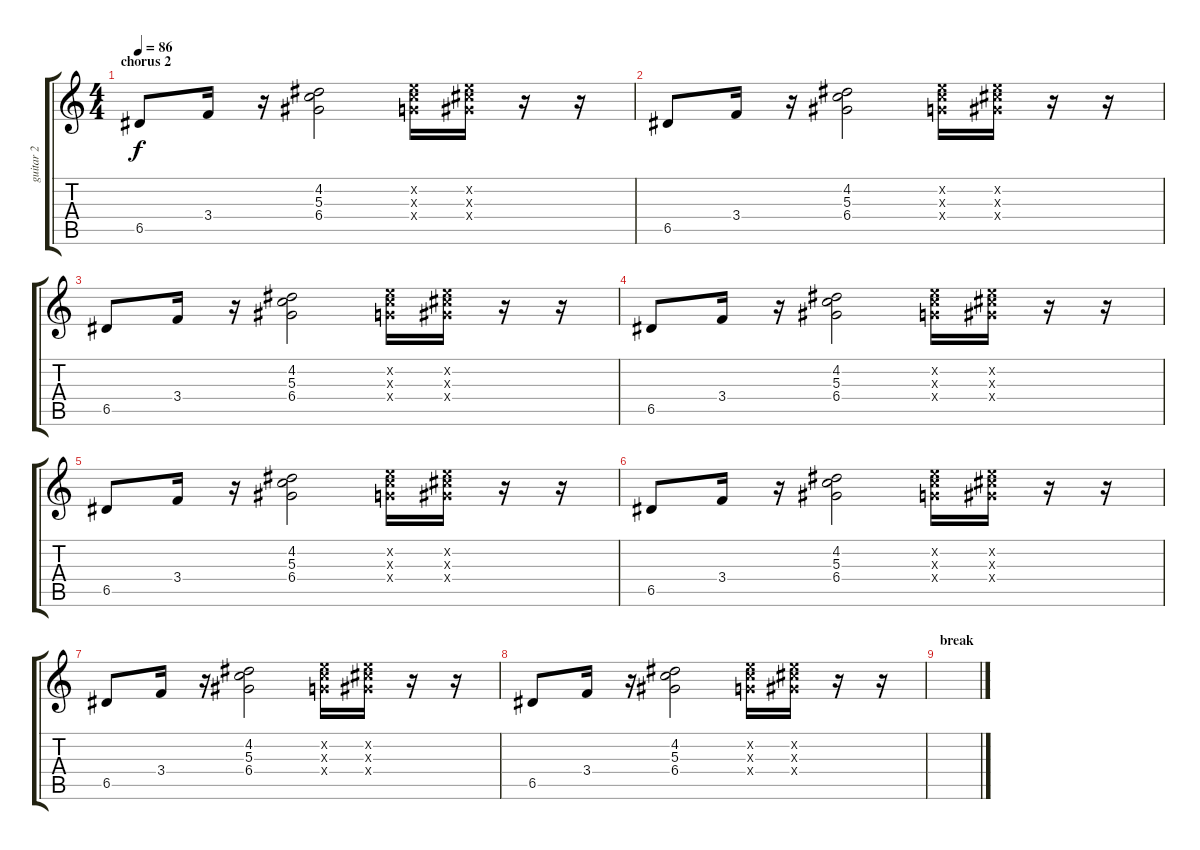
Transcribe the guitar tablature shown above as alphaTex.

\track ("guitar 2" "guitar 2") {instrument acousticguitarnylon}
\staff {score tabs}
\tuning (E4 B3 G3 D3 A2 E2) {hide}
\ts (4 4)
\section ("" "chorus 2")
\tempo 86
\clef g2
\ks c
6.5.8{dy f volume 7} 3.4.16 r.16 (4.2 5.3 6.4).2 (5.2{x} 5.3{x} 5.4{x}).16 (5.2{x} 6.3{x} 6.4{x}).16 r.16 r.16 |
6.5.8 3.4.16 r.16 (4.2 5.3 6.4).2 (5.2{x} 5.3{x} 5.4{x}).16 (5.2{x} 6.3{x} 6.4{x}).16 r.16 r.16 |
6.5.8 3.4.16 r.16 (4.2 5.3 6.4).2 (5.2{x} 5.3{x} 5.4{x}).16 (5.2{x} 6.3{x} 6.4{x}).16 r.16 r.16 |
6.5.8 3.4.16 r.16 (4.2 5.3 6.4).2 (5.2{x} 5.3{x} 5.4{x}).16 (5.2{x} 6.3{x} 6.4{x}).16 r.16 r.16 |
6.5.8 3.4.16 r.16 (4.2 5.3 6.4).2 (5.2{x} 5.3{x} 5.4{x}).16 (5.2{x} 6.3{x} 6.4{x}).16 r.16 r.16 |
6.5.8 3.4.16 r.16 (4.2 5.3 6.4).2 (5.2{x} 5.3{x} 5.4{x}).16 (5.2{x} 6.3{x} 6.4{x}).16 r.16 r.16 |
6.5.8 3.4.16 r.16 (4.2 5.3 6.4).2 (5.2{x} 5.3{x} 5.4{x}).16 (5.2{x} 6.3{x} 6.4{x}).16 r.16 r.16 |
6.5.8 3.4.16 r.16 (4.2 5.3 6.4).2 (5.2{x} 5.3{x} 5.4{x}).16 (5.2{x} 6.3{x} 6.4{x}).16 r.16 r.16 |
\section ("" "break")
